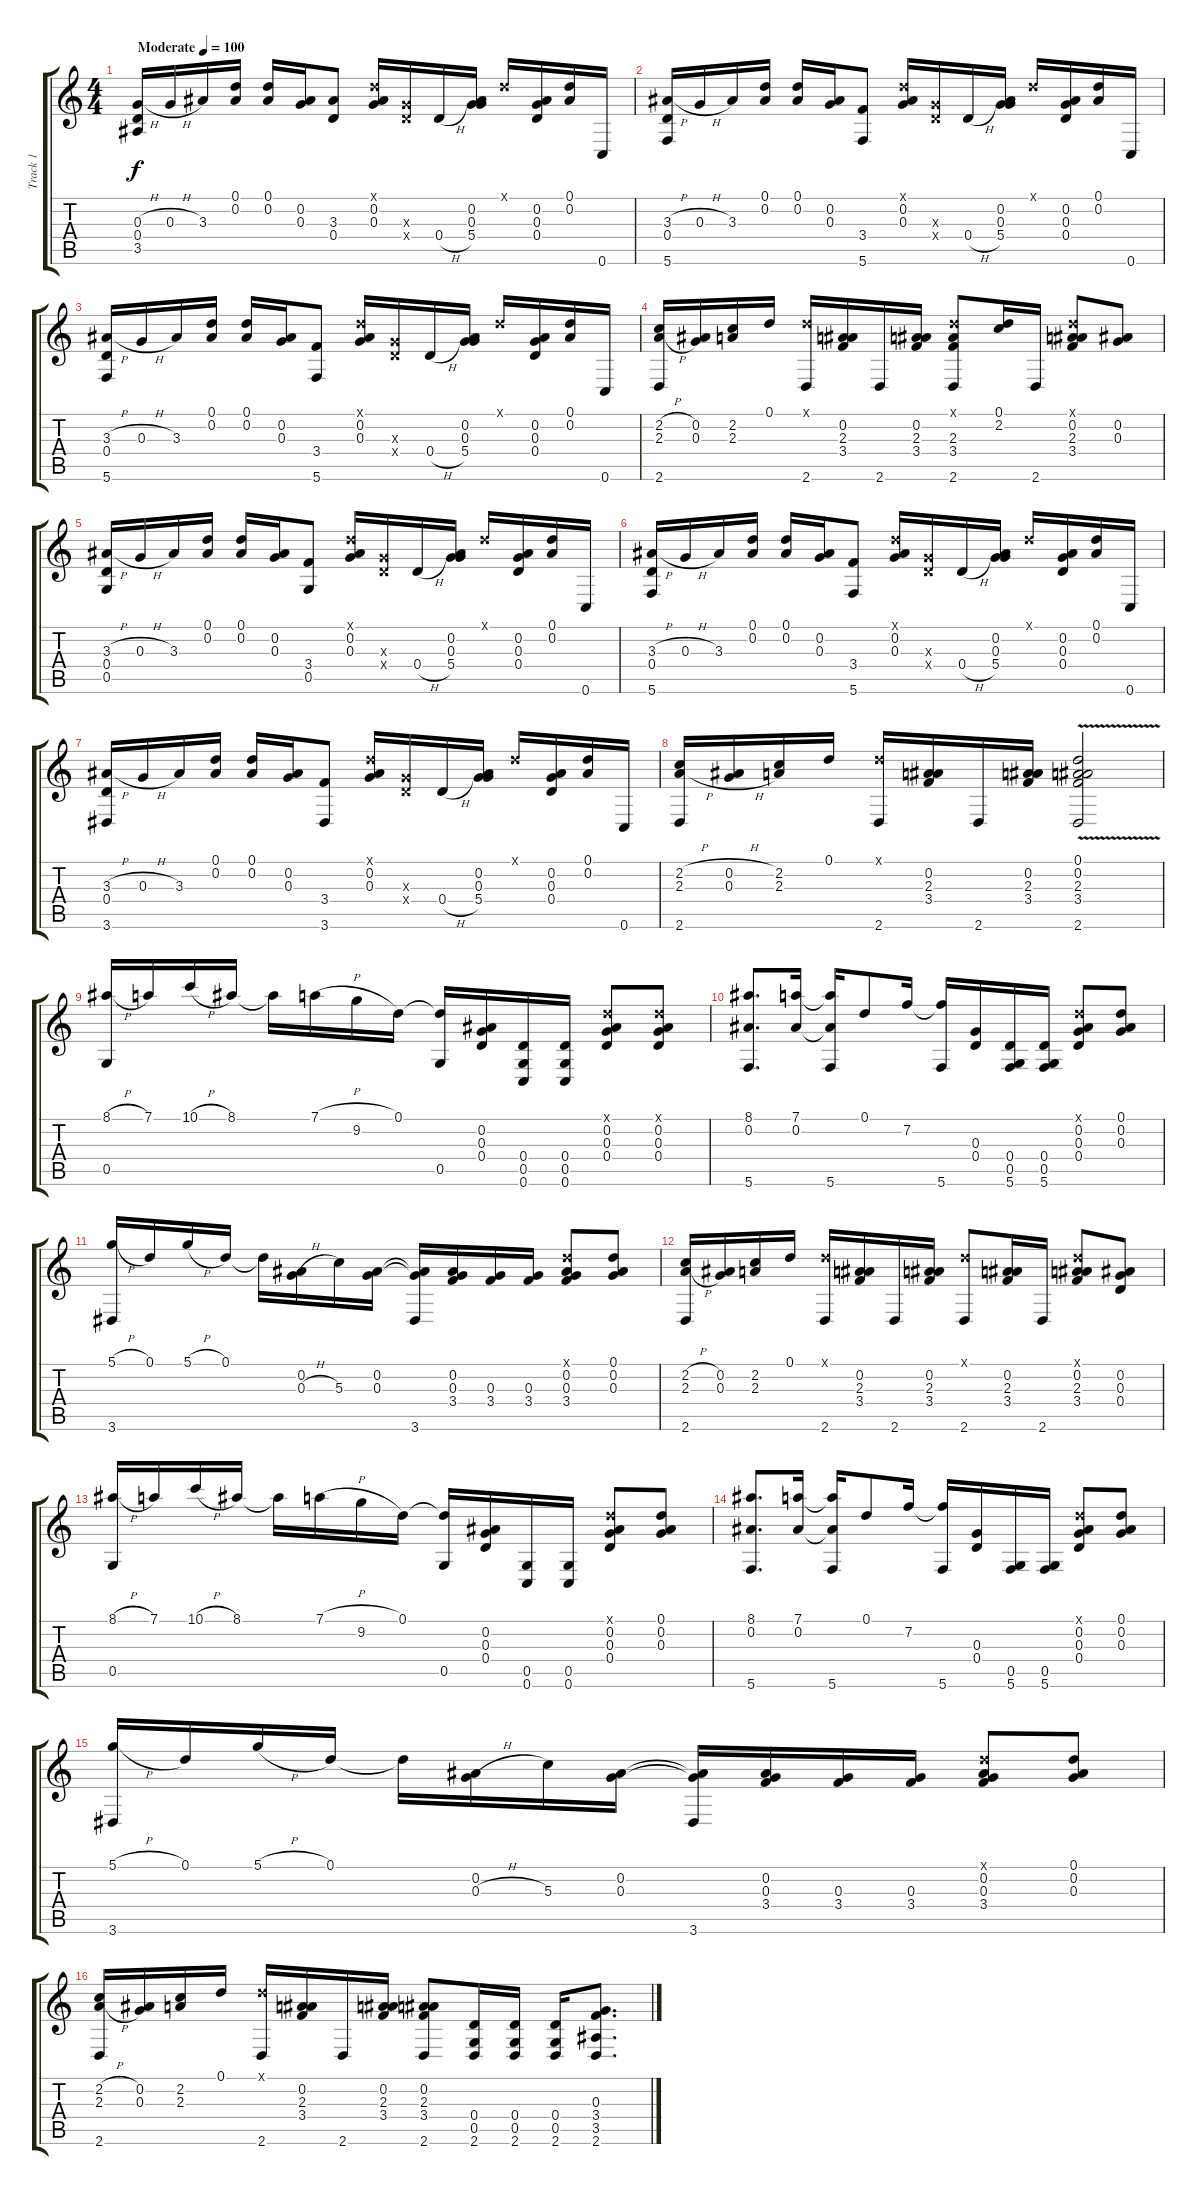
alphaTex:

\track ("Track 1" "Track 1") {instrument acousticguitarsteel}
\staff {score tabs}
\tuning (D4 Bb3 G3 D3 G2 C2) {hide}
\ts (4 4)
\tempo (100 "Moderate")
\clef g2
\ks c
(0.3{h} 0.4 3.5).16{dy f instrument acousticguitarsteel} 0.3{h}.16 3.3.16 (0.1 0.2).16 (0.1 0.2).16 (0.2 0.3).16 (3.3 0.4).8 (0.1{x} 0.2 0.3).16 (0.3{x} 0.4{x}).16 0.4{h}.16 (0.2 0.3 5.4).16 0.1{x}.16 (0.2 0.3 0.4).16 (0.1 0.2).16 0.6.16 |
(3.3{h} 0.4 5.6).16 0.3{h}.16 3.3.16 (0.1 0.2).16 (0.1 0.2).16 (0.2 0.3).16 (3.4 5.6).8 (0.1{x} 0.2 0.3).16 (0.3{x} 0.4{x}).16 0.4{h}.16 (0.2 0.3 5.4).16 0.1{x}.16 (0.2 0.3 0.4).16 (0.1 0.2).16 0.6.16 |
(3.3{h} 0.4 5.6).16 0.3{h}.16 3.3.16 (0.1 0.2).16 (0.1 0.2).16 (0.2 0.3).16 (3.4 5.6).8 (0.1{x} 0.2 0.3).16 (0.3{x} 0.4{x}).16 0.4{h}.16 (0.2 0.3 5.4).16 0.1{x}.16 (0.2 0.3 0.4).16 (0.1 0.2).16 0.6.16 |
(2.2{h} 2.3{h} 2.6).16 (0.2 0.3).16 (2.2 2.3).16 0.1.16 (0.1{x} 2.6).16 (0.2 2.3 3.4).16 2.6.16 (0.2 2.3 3.4).16 (0.1{x} 2.3 3.4 2.6).8 (0.1 2.2).16 2.6.16 (0.1{x} 0.2 2.3 3.4).8 (0.2 0.3).8 |
(3.3{h} 0.4 0.5).16 0.3{h}.16 3.3.16 (0.1 0.2).16 (0.1 0.2).16 (0.2 0.3).16 (3.4 0.5).8 (0.1{x} 0.2 0.3).16 (0.3{x} 0.4{x}).16 0.4{h}.16 (0.2 0.3 5.4).16 0.1{x}.16 (0.2 0.3 0.4).16 (0.1 0.2).16 0.6.16 |
(3.3{h} 0.4 5.6).16 0.3{h}.16 3.3.16 (0.1 0.2).16 (0.1 0.2).16 (0.2 0.3).16 (3.4 5.6).8 (0.1{x} 0.2 0.3).16 (0.3{x} 0.4{x}).16 0.4{h}.16 (0.2 0.3 5.4).16 0.1{x}.16 (0.2 0.3 0.4).16 (0.1 0.2).16 0.6.16 |
(3.3{h} 0.4 3.6).16 0.3{h}.16 3.3.16 (0.1 0.2).16 (0.1 0.2).16 (0.2 0.3).16 (3.4 3.6).8 (0.1{x} 0.2 0.3).16 (0.3{x} 0.4{x}).16 0.4{h}.16 (0.2 0.3 5.4).16 0.1{x}.16 (0.2 0.3 0.4).16 (0.1 0.2).16 0.6.16 |
(2.2{h} 2.3{h} 2.6).16 (0.2{h} 0.3{h}).16 (2.2 2.3).16 0.1.16 (0.1{x} 2.6).16 (0.2 2.3 3.4).16 2.6.16 (0.2 2.3 3.4).16 (0.1 0.2 2.3 3.4 2.6{v}).2 |
(8.1{h} 0.5).16 7.1.16 10.1{h}.16 8.1.16 8.1{t}.16 7.1{h}.16 9.2.16 0.1.16 (0.1{t} 0.5).16 (0.2 0.3 0.4).16 (0.4 0.5 0.6).16 (0.4 0.5 0.6).16 (0.1{x} 0.2 0.3 0.4).8 (0.1{x} 0.2 0.3 0.4).8 |
(8.1 0.2 5.6).8{d} (7.1 0.2).16 (7.1{t} 0.2{t} 5.6).16 0.1.8 7.2.16 (7.2{t} 5.6).16 (0.3 0.4).16 (0.4 0.5 5.6).16 (0.4 0.5 5.6).16 (0.1{x} 0.2 0.3 0.4).8 (0.1 0.2 0.3).8 |
(5.1{h} 3.6).16 0.1.16 5.1{h}.16 0.1.16 0.1{t}.16 (0.2 0.3{h}).16 5.3.16 (0.2 0.3).16 (0.2{t} 0.3{t} 3.6).16 (0.2 0.3 3.4).16 (0.3 3.4).16 (0.3 3.4).16 (0.1{x} 0.2 0.3 3.4).8 (0.1 0.2 0.3).8 |
(2.2{h} 2.3{h} 2.6).16 (0.2 0.3).16 (2.2 2.3).16 0.1.16 (0.1{x} 2.6).16 (0.2 2.3 3.4).16 2.6.16 (0.2 2.3 3.4).16 (0.1{x} 2.6).8 (0.2 2.3 3.4).16 2.6.16 (0.1{x} 0.2 2.3 3.4).8 (0.2 0.3 0.4).8 |
(8.1{h} 0.5).16 7.1.16 10.1{h}.16 8.1.16 8.1{t}.16 7.1{h}.16 9.2.16 0.1.16 (0.1{t} 0.5).16 (0.2 0.3 0.4).16 (0.5 0.6).16 (0.5 0.6).16 (0.1{x} 0.2 0.3 0.4).8 (0.1 0.2 0.3).8 |
(8.1 0.2 5.6).8{d} (7.1 0.2).16 (7.1{t} 0.2{t} 5.6).16 0.1.8 7.2.16 (7.2{t} 5.6).16 (0.3 0.4).16 (0.5 5.6).16 (0.5 5.6).16 (0.1{x} 0.2 0.3 0.4).8 (0.1 0.2 0.3).8 |
(5.1{h} 3.6).16 0.1.16 5.1{h}.16 0.1.16 0.1{t}.16 (0.2 0.3{h}).16 5.3.16 (0.2 0.3).16 (0.2{t} 0.3{t} 3.6).16 (0.2 0.3 3.4).16 (0.3 3.4).16 (0.3 3.4).16 (0.1{x} 0.2 0.3 3.4).8 (0.1 0.2 0.3).8 |
(2.2{h} 2.3{h} 2.6).16 (0.2 0.3).16 (2.2 2.3).16 0.1.16 (0.1{x} 2.6).16 (0.2 2.3 3.4).16 2.6.16 (0.2 2.3 3.4).16 (0.2 2.3 3.4 2.6).8 (0.4 0.5 2.6).16 (0.4 0.5 2.6).16 (0.4 0.5 2.6).16 (0.3 3.4 3.5 2.6).8{d}
